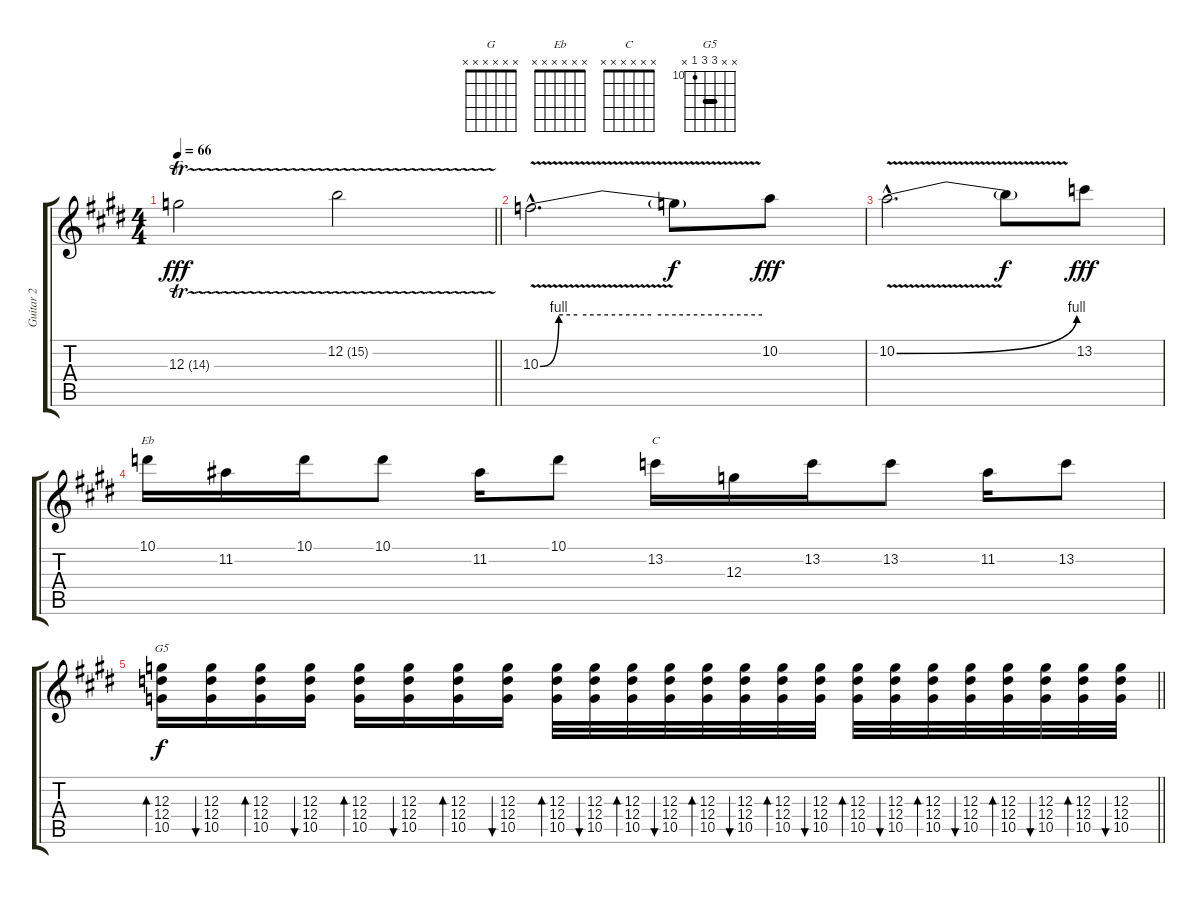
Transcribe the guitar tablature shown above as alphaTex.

\track ("Guitar 2" "Guitar 2") {instrument overdrivenguitar}
\staff {score tabs}
\tuning (E4 B3 G3 D3 A2 E2) {hide}
\chord ("G" x x x x x x)
\chord ("Eb" x x x x x x)
\chord ("C" x x x x x x)
\chord ("G5" x x 12 12 10 x) {firstfret 10 barre 12}
\ts (4 4)
\tempo 66
\clef g2
\barLineRight lightlight
\ks e
12.3{tr (14 32)}.2{ch "G" dy fff} 12.2{tr (15 32)}.2 |
10.3{be (custom 0 0 5 4 10 4 30 4 60 4) v hac}.2{d volume 0} 10.3{t}.8{dy f} 10.2.8{dy fff} |
10.2{be (bend 0 0 60 4) v hac}.2{d} 10.2{t}.8{dy f} 13.2.8{dy fff} |
10.1.16{ch "Eb"} 11.2.16 10.1.16 10.1.8 11.2.16 10.1.8 13.2.16{ch "C"} 12.3.16 13.2.16 13.2.8 11.2.16 13.2.8 |
\barLineRight lightlight
(12.3 12.4 10.5).16{bd 30 ch "G5" dy f} (12.3 12.4 10.5).16{bu 30} (12.3 12.4 10.5).16{bd 30} (12.3 12.4 10.5).16{bu 30} (12.3 12.4 10.5).16{bd 30} (12.3 12.4 10.5).16{bu 30} (12.3 12.4 10.5).16{bd 30} (12.3 12.4 10.5).16{bu 30} (12.3 12.4 10.5).32{bd 30} (12.3 12.4 10.5).32{bu 30} (12.3 12.4 10.5).32{bd 30} (12.3 12.4 10.5).32{bu 30} (12.3 12.4 10.5).32{bd 30} (12.3 12.4 10.5).32{bu 30} (12.3 12.4 10.5).32{bd 30} (12.3 12.4 10.5).32{bu 30} (12.3 12.4 10.5).32{bd 30} (12.3 12.4 10.5).32{bu 30} (12.3 12.4 10.5).32{bd 30} (12.3 12.4 10.5).32{bu 30} (12.3 12.4 10.5).32{bd 30} (12.3 12.4 10.5).32{bu 30} (12.3 12.4 10.5).32{bd 30} (12.3 12.4 10.5).32{bu 30}
